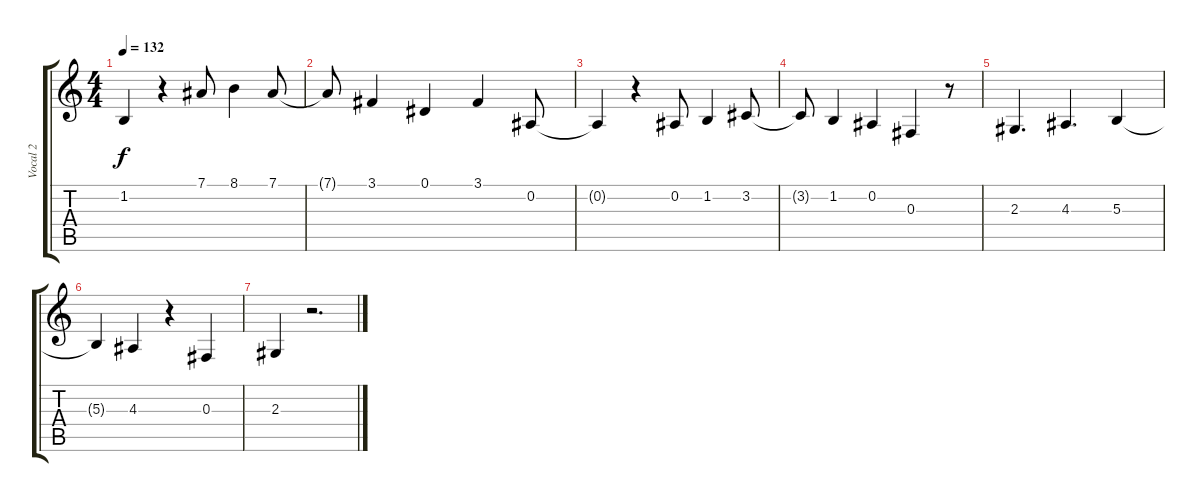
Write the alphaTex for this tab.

\track ("Vocal 2" "Vocal 2") {instrument tenorsax}
\staff {score tabs}
\tuning (Eb4 Bb3 Gb3 Db3 Ab2 Eb2) {hide}
\ts (4 4)
\tempo 132
\clef g2
\ks c
1.2{t}.4{dy f} r.4 7.1.8 8.1.4 7.1.8 |
7.1{t}.8 3.1.4 0.1.4 3.1.4 0.2.8 |
0.2{t}.4 r.4 0.2.8 1.2.4 3.2.8 |
3.2{t}.8 1.2.4 0.2.4 0.3.4 r.8 |
2.3.4{d} 4.3.4{d} 5.3.4 |
5.3{t}.4 4.3.4 r.4 0.3.4 |
2.3.4 r.2{d}
